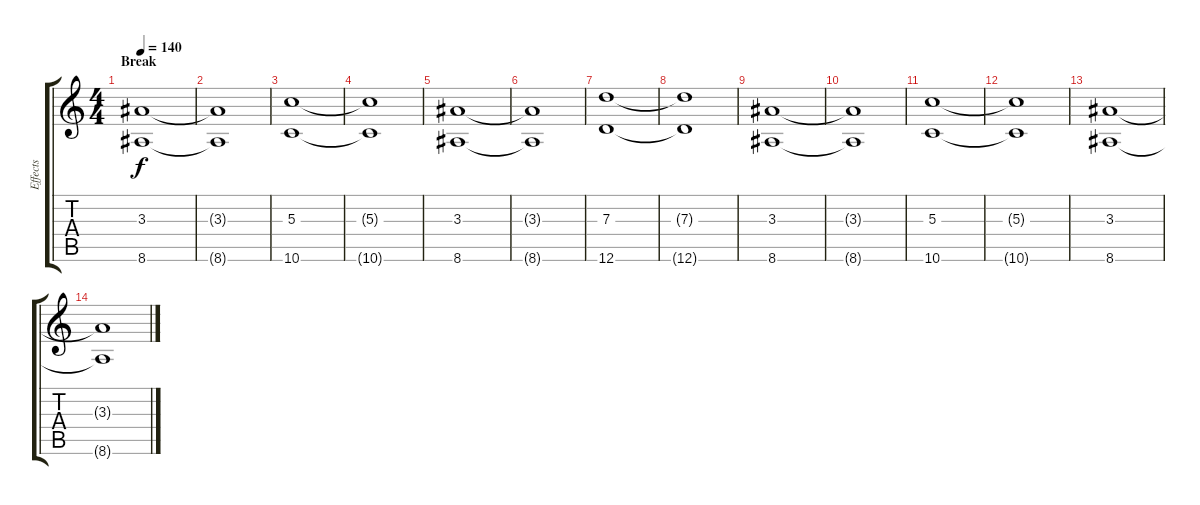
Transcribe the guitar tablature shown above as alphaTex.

\track ("Effects" "Effects") {instrument overdrivenguitar}
\staff {score tabs}
\tuning (E4 B3 G3 D3 A2 D2) {hide}
\ts (4 4)
\section ("" "Break")
\tempo 140
\clef g2
\ks c
(3.3 8.6).1{dy f volume 10 instrument fx7echoes} |
(3.3{t} 8.6{t}).1 |
(5.3 10.6).1 |
(5.3{t} 10.6{t}).1 |
(3.3 8.6).1 |
(3.3{t} 8.6{t}).1 |
(7.3 12.6).1 |
(7.3{t} 12.6{t}).1 |
(3.3 8.6).1 |
(3.3{t} 8.6{t}).1 |
(5.3 10.6).1 |
(5.3{t} 10.6{t}).1 |
(3.3 8.6).1 |
(3.3{t} 8.6{t}).1
